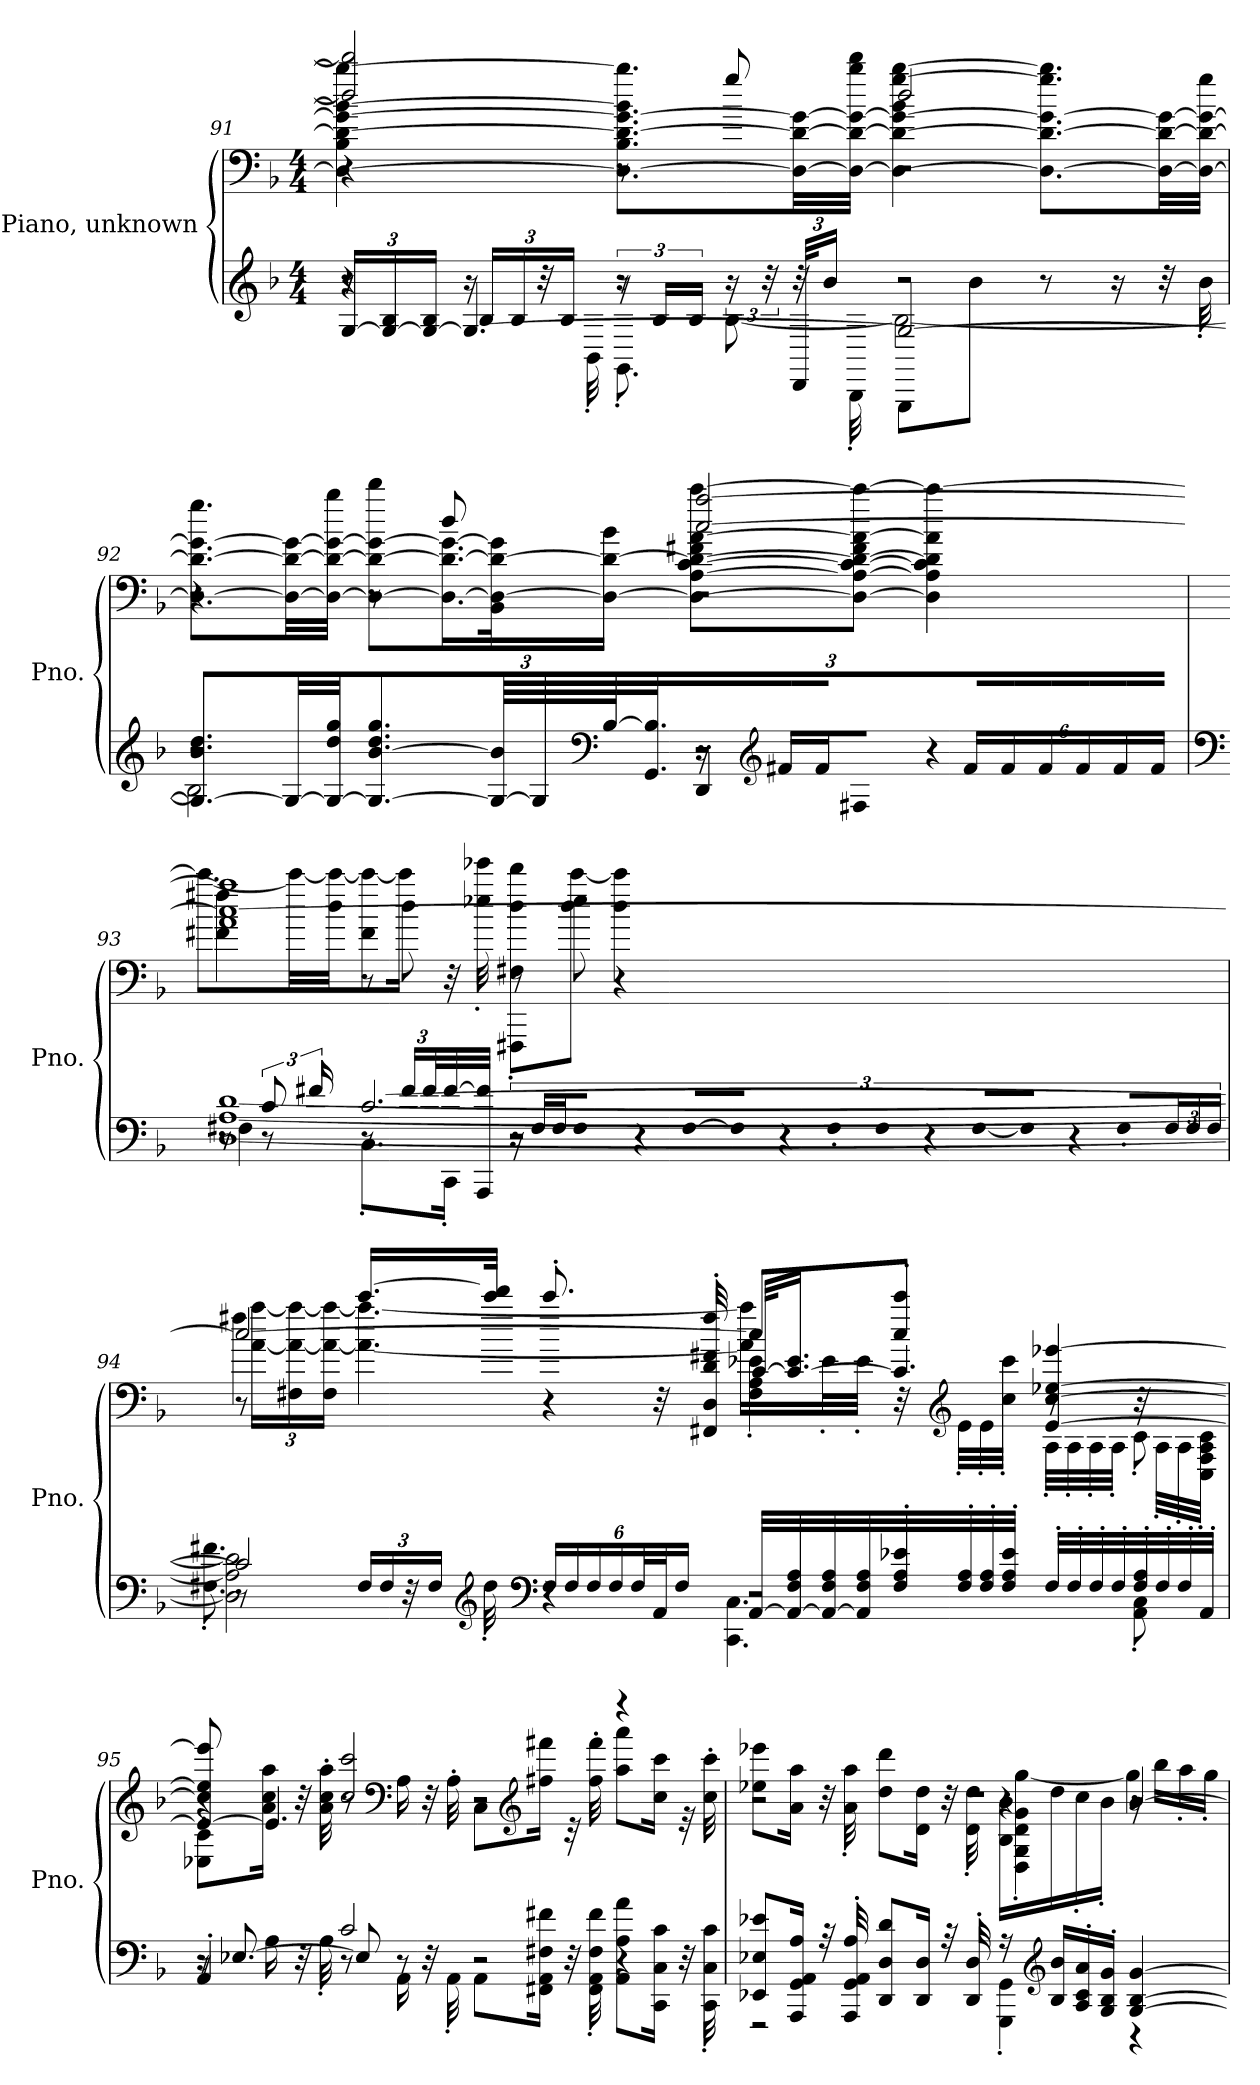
**kern	**kern
*part1	*part1
*staff2	*staff1
*I"Piano, unknown	*
*I'Pno.	*
!!LO:LB:g=z
*clefG2	*clefF4
*k[b-]	*k[b-]
*M4/4	*M4/4
*Xbrackettup	*
=91	=91
*^	*^
*	*^	*	*^
*	*	*^	*	*	*
[24G/LL	4r	8r	8r	4r	2dd/] 2ddd/]	4D\_ 4B-\ 4d\_ 4g\_ 4b-\_ 4bb-\_
24G/_ 24B-/	.	.	.	.	.	.
24G/_ 24B-/JJ	.	.	.	.	.	.
4.G/_	.	24B-/LL	16r	.	.	.
.	.	24B-/	.	.	.	.
.	.	.	32r	.	.	.
.	.	24B-/JJ	.	.	.	.
.	.	.	32BB-'\	.	.	.
*	*	*brackettup	*	*	*	*
.	8r	24r	8.GG'\	8r	.	8.D\_ 8.B-\ 8.d\_ 8.g\_ 8.b-\] 8.bb-\]L
.	.	24B-/LL	.	.	.	.
.	.	24B-/JJ	.	.	.	.
.	[8B-\	24r	.	8gg/	.	.
.	.	48r	.	.	.	.
.	.	48DD/KLL	32r	.	.	32D\_ 32d\_ 32g\_LL
.	.	24b-/JJ	.	.	.	.
.	.	.	32BBB-'\	.	.	32D\_ 32d\_ 32g\_ 32bb-\ 32ddd\JJJ
2G/_	2B-\_	2r	8GGG\L	2r	2dd/	4D\_ 4d\_ 4g\_ 4b-\ [4gg\ [4bb-\
.	.	.	8b-\J	.	.	.
.	.	.	8r	.	.	8.D\_ 8.d\_ 8.g\_ 8.gg\] 8.bb-\]L
.	.	.	16r	.	.	.
.	.	.	32r	.	.	32D\_ 32d\_ 32g\_LL
.	.	.	32b-'\	.	.	32D\_ 32d\_ 32g\_ 32gg\JJJ
*	*	*v	*v	*	*	*
!!LO:PB:g=z	!!	!!
=92	=92	=92	=92	=92	=92
8.G/_ 8.b-/ 8.dd/L	2B-\]	2r	2r	4r	8.D\_ 8.d\_ 8.g\_ 8.gg\L
32G/LL_	.	.	.	.	32D\_ 32d\_ 32g\_LL
32G/_ 32dd/ 32gg/JJ	.	.	.	.	32D\_ 32d\_ 32g\_ 32bb-\JJJ
8.G/_ [8.b-/ 8.dd/ 8.gg/	.	.	.	8r	8D\_ 8d\_ 8g\_ 8ddd\L
*	*	*	*	*	*Xbrackettup
.	.	.	.	8dd/	24.D\_ 24.d\_ 24.g\_L
*Xbrackettup	*	*	*	*	*
96G/_ 96b-/]LLL	.	.	.	.	48BB-\ 48D\_ 48d\_ 48g\]K
96G/]	.	.	.	.	.
*clefF4	*	*	*	*	*
[96B-/J	.	.	.	.	24D\_ 24d\_ 24b-\JJ
48.GG/ 48.B-/]JJJ	.	.	.	.	.
*brackettup	*	*	*	*	*
24r	2r	4DD'/	[2cc/ [2aa/	2r	8D\_ [8A\ [8c\ 8d\_ 8f#X\ [8a\ [8ccc\L
*clefG2	*	*	*	*	*
24f#X/LL	.	.	.	.	.
24f#/J	.	.	.	.	.
8F#X/J	.	.	.	.	8D\_ 8A\_ 8c\_ 8d\_ 8f#\ 8a\_ 8ccc\_J
*Xbrackettup	*	*	*	*	*
24f#/LL	.	4r	.	.	4D\] 4A\] 4c\] 4d\] 4a\] 4ccc\_
24f#/	.	.	.	.	.
24f#/	.	.	.	.	.
24f#/	.	.	.	.	.
24f#/	.	.	.	.	.
24f#/JJ	.	.	.	.	.
*v	*v	*v	*	*	*
*	*v	*v	*v
!!LO:LB:g=z
=93	=93
*clefF4	*
*^	*^
*	*^	*	*^
*	*	*^	*	*	*^
8r	[1D [1A [1d	8r	4F#X\	1cc_ 1aa]	4f#X\ 4ff#X\	1a	8.ccc\L_
*	*	*brackettup	*	*	*	*	*
8c/	.	12r	.	.	.	.	.
.	.	.	.	.	.	.	32ccc\LL_
.	.	24f#X/	.	.	.	.	.
.	.	.	.	.	.	.	32dd\ 32ccc\_JJJ
[2.c/	.	8r	8.C'\L	.	8r	.	8f#\ 8ccc\_L
*	*	*Xbrackettup	*	*	*	*	*
.	.	24f#/LL	.	.	8dd\	.	16ccc\JJ]
.	.	48f#/L	.	.	.	.	.
.	.	[32f#/	16CC'\Jk	.	.	.	32r
.	.	32AAA/ 32f#/]JJJ	.	.	.	.	32ee-X\' 32eee-X\'
*	*	*brackettup	*	*	*	*	*
.	.	24r	2r	.	8r	.	8FFF#X\' 8F#X\' 8dd\' 8ddd\'L
.	.	24F#/LL	.	.	.	.	.
.	.	24F#/	.	.	.	.	.
.	.	32F#/JJk	.	.	8dd\ 8ee-\	.	[8ccc\J
.	.	64r	.	.	.	.	.
.	.	[64F#/LLLL	.	.	.	.	.
.	.	64F#/JJJJ]	.	.	.	.	.
.	.	64r	.	.	.	.	.
.	.	32F#'/	.	.	.	.	.
.	.	32F#/	.	.	4r	.	4dd\ 4ccc\]
.	.	64r	.	.	.	.	.
.	.	[64F#/LLLL	.	.	.	.	.
.	.	64F#/JJJJ]	.	.	.	.	.
.	.	64r	.	.	.	.	.
.	.	32F#'/KLL	.	.	.	.	.
*	*	*Xbrackettup	*	*	*	*	*
.	.	24F#/	.	.	.	.	.
.	.	24F#/	.	.	.	.	.
.	.	24F#/JJ	.	.	.	.	.
!!LO:LB:g=z	!!	!!	!!
=94	=94	=94	=94	=94	=94	=94	=94
2c/]	2D\] 2A\] 2d\]	8r	8.F#X\' 8.f#X\'	2cc/_	4ff#X\	8r	[24a\ [24aa\LL
.	.	.	.	.	.	.	24F#X\ 24a\_ 24aa\_
.	.	.	.	.	.	.	24F#\ 24a\_ 24aa\_JJ
.	.	24F#/LL	.	.	.	[16.ccc/LL	4.a\_ 4.aa\_
.	.	24F#/	.	.	.	.	.
.	.	.	32r	.	.	.	.
.	.	24F#/JJ	.	.	.	.	.
*clefG2	*	*	*	*	*	*	*
.	.	.	32dd'\	.	.	32ccc/] 32ddd/JJk	.
*clefF4	*	*	*	*	*	*	*
.	.	24F#/LL	4r	.	4r	8.ccc'/	.
.	.	24F#/	.	.	.	.	.
.	.	24F#/	.	.	.	.	.
.	.	24F#/	.	.	.	.	.
.	.	48F#/L	.	.	.	.	.
.	.	48AA/J	.	.	.	32r	.
.	.	24F#/JJ	.	.	.	.	.
.	.	.	.	.	.	32FF#X/' 32D/' 32d/' 32f#X/' 32ff#/'	.
2r	2r	[32AA/LLL	4.CC\ 4.C\	8cc/L]	4F#\' 4A\' 4e-X\'	[32c/KLL	16a\] 16aa\]LL
.	.	32AA/_ 32F#/ 32A/	.	.	.	16.c/_ 16.e-/JJ	.
.	.	32AA/_ 32F#/ 32A/	.	.	.	.	32e-'\L
.	.	32AA/] 32F#/ 32A/	.	.	.	.	32e-'\JJJ
.	.	32F#/' 32A/' 32e-X/'	.	8cc/' 8ccc/'J	.	4.c/]	32r
*	*	*	*	*clefG2	*	*	*
.	.	32F#/' 32A/'	.	.	.	.	32e-'\LLL
.	.	32F#/' 32A/'	.	.	.	.	32e-'\
.	.	32F#/' 32A/' 32e-/'JJJ	.	.	.	.	32cc\' 32ccc\'JJJ
.	.	32F#'/LLL	.	[4e-/ [4cc/ [4ee-X/ [4eee-X/	8r	.	32A'\LLL
.	.	32F#'/	.	.	.	.	32A'\
.	.	32F#'/	.	.	.	.	32A'\
.	.	32F#'/	.	.	.	.	32A'\JJJ
.	.	32F#/' 32A/'	8AA\' 8C\'	.	8c'\	.	32r
.	.	32F#'/	.	.	.	.	32A'\LLL
.	.	32F#'/	.	.	.	.	32A'\
.	.	32AA'/JJJ	.	.	.	.	32C\' 32F#\' 32A\' 32c\'JJJ
*	*	*v	*v	*	*	*	*
*	*	*	*	*	*v	*v
!!LO:LB:g=z
=95	=95	=95	=95	=95	=95
4AA'/	8r	16r	8e-/_ 8cc/] 8ee-/] 8eee-/]	4r	8E-X\' 8c\'L
.	.	[8.E-X/	.	.	.
.	16A\	.	4.e-/]	.	16a\ 16cc\ 16aa\Jk
.	32r	.	.	.	32r
.	32A'\	.	.	.	32a\' 32cc\' 32aa\'
2c/	8r	8E-/]	.	2cc/ 2ccc/	8r
*	*	*	*clefF4	*	*
.	16AA\	8r	.	.	16A\
.	32r	.	.	.	32r
.	32AA'\	.	.	.	32A'\
.	8AA\L	2r	2r	.	8C\L
*	*	*	*clefG2	*	*
.	16FF#X\ 16AA\ 16F#X\ 16f#X\Jk	.	.	.	16ff#X\ 16fff#X\Jk
.	32r	.	.	.	32r
.	32FF#\' 32AA\' 32F#\' 32f#\'	.	.	.	32ff#\' 32fff#\'
4r	8AA\ 8A\ 8a\L	.	.	4r	8aa\ 8aaa\L
.	16CC\ 16C\ 16c\Jk	.	.	.	16cc\ 16ccc\Jk
.	32r	.	.	.	32r
.	32CC\' 32C\' 32c\'	.	.	.	32cc\' 32ccc\'
*	*v	*v	*	*	*
!!LO:LB:g=z
=96	=96	=96	=96	=96
*	*	*	*	*^
8EE-X/ 8E-X/ 8e-X/L	2r	1r	8ee-X\ 8eee-X\L	2r	2r
16AAA/ 16GG/ 16AA/ 16A/Jk	.	.	16a\ 16aa\Jk	.	.
32r	.	.	32r	.	.
32AAA/' 32GG/' 32AA/' 32A/'	.	.	32a\' 32aa\'	.	.
8DD/ 8D/ 8d/L	.	.	8dd\ 8ddd\L	.	.
16DD/ 16D/Jk	.	.	16d\ 16dd\Jk	.	.
32r	.	.	32r	.	.
32DD/' 32D/'	.	.	32d\' 32dd\'	.	.
16r	4GGG\' 4GG\'	.	16B-\ 16b-\LL	4r	4D\' 4G\' 4d\' 4g\' [4gg\'
*clefG2	*	*	*	*	*
16B-/ 16b-/LL	.	.	16dd\	.	.
16A/' 16c/' 16a/'	.	.	16cc'\	.	.
16G/' 16B-/' 16g/'JJ	.	.	16b-'\JJ	.	.
[4G/ [4B-/ [4g/	4r	.	16r	[4b-/	4gg\]
.	.	.	16bb-\LL	.	.
.	.	.	16aa'\	.	.
.	.	.	16gg'\JJ	.	.
*v	*v	*	*	*	*
*	*v	*v	*v	*v
=	=
*-	*-
